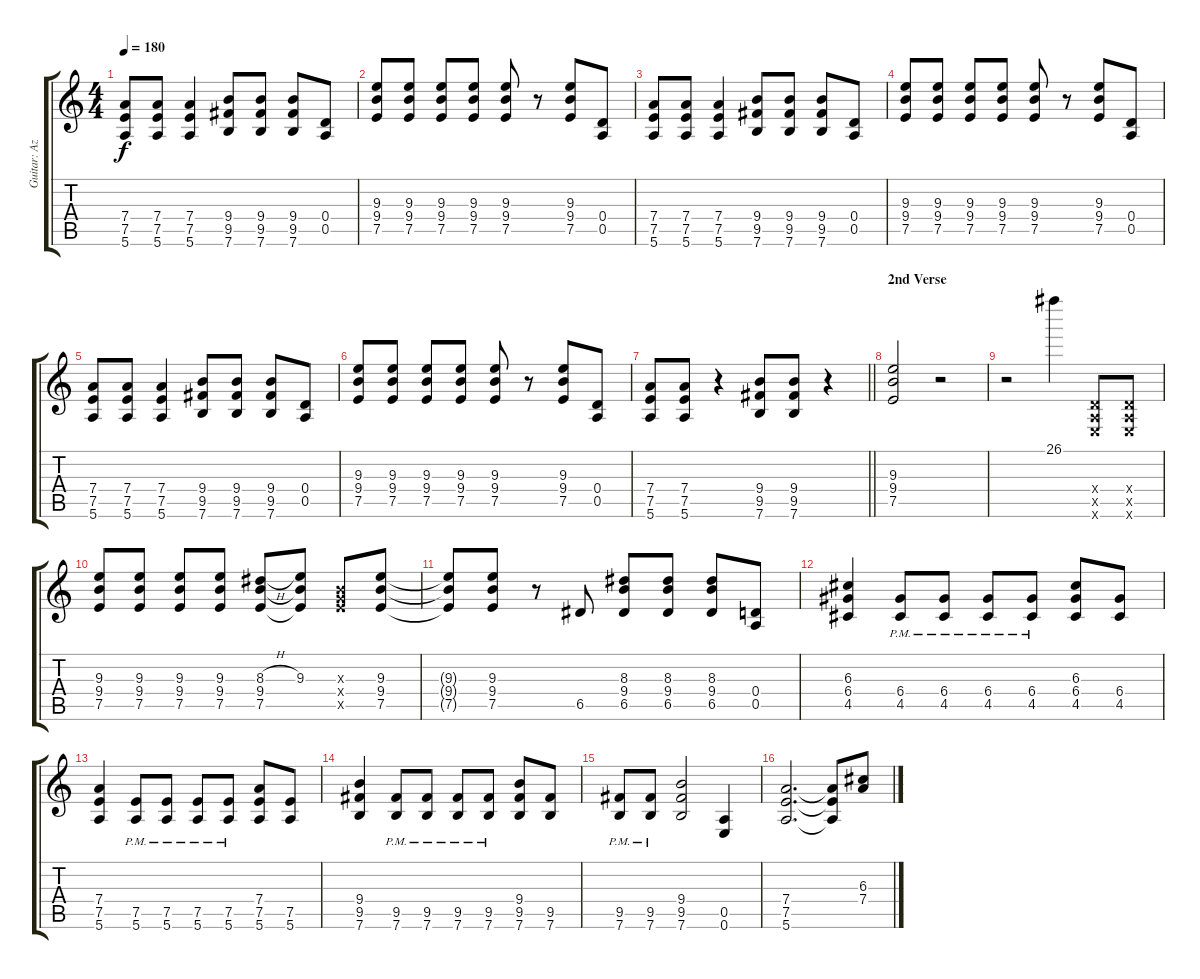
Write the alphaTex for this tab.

\track ("Guitar: Azusa Nakano" "Guitar: Az") {instrument distortionguitar}
\staff {score tabs}
\tuning (E4 B3 G3 D3 A2 E2) {hide}
\ts (4 4)
\tempo 180
\clef g2
\ks c
(7.4 7.5 5.6).8{dy f} (7.4 7.5 5.6).8 (7.4 7.5 5.6).4 (9.4 9.5 7.6).8 (9.4 9.5 7.6).8 (9.4 9.5 7.6).8 (0.4 0.5).8 |
(9.3 9.4 7.5).8 (9.3 9.4 7.5).8 (9.3 9.4 7.5).8 (9.3 9.4 7.5).8 (9.3 9.4 7.5).8 r.8 (9.3 9.4 7.5).8 (0.4 0.5).8 |
(7.4 7.5 5.6).8 (7.4 7.5 5.6).8 (7.4 7.5 5.6).4 (9.4 9.5 7.6).8 (9.4 9.5 7.6).8 (9.4 9.5 7.6).8 (0.4 0.5).8 |
(9.3 9.4 7.5).8 (9.3 9.4 7.5).8 (9.3 9.4 7.5).8 (9.3 9.4 7.5).8 (9.3 9.4 7.5).8 r.8 (9.3 9.4 7.5).8 (0.4 0.5).8 |
(7.4 7.5 5.6).8 (7.4 7.5 5.6).8 (7.4 7.5 5.6).4 (9.4 9.5 7.6).8 (9.4 9.5 7.6).8 (9.4 9.5 7.6).8 (0.4 0.5).8 |
(9.3 9.4 7.5).8 (9.3 9.4 7.5).8 (9.3 9.4 7.5).8 (9.3 9.4 7.5).8 (9.3 9.4 7.5).8 r.8 (9.3 9.4 7.5).8 (0.4 0.5).8 |
\barLineRight lightlight
(7.4 7.5 5.6).8 (7.4 7.5 5.6).8 r.4 (9.4 9.5 7.6).8 (9.4 9.5 7.6).8 r.4 |
\section ("" "2nd Verse")
(9.3 9.4 7.5).2 r.2 |
r.2 26.1.4 (0.4{x} 0.5{x} 0.6{x}).8 (0.4{x} 0.5{x} 0.6{x}).8 |
(9.3 9.4 7.5).8 (9.3 9.4 7.5).8 (9.3 9.4 7.5).8 (9.3 9.4 7.5).8 (8.3{h} 9.4 7.5).8 (9.3 9.4{t} 7.5{t}).8 (0.3{x} 9.4{x} 7.5{x}).8 (9.3 9.4 7.5).8 |
(9.3{t} 9.4{t} 7.5{t}).8 (9.3 9.4 7.5).8 r.8 6.5.8 (8.3 9.4 6.5).8 (8.3 9.4 6.5).8 (8.3 9.4 6.5).8 (0.4 0.5).8 |
(6.3 6.4 4.5).4 (6.4{pm} 4.5{pm}).8 (6.4{pm} 4.5{pm}).8 (6.4{pm} 4.5{pm}).8 (6.4{pm} 4.5{pm}).8 (6.3 6.4 4.5).8 (6.4 4.5).8 |
(7.4 7.5 5.6).4 (7.5{pm} 5.6{pm}).8 (7.5{pm} 5.6{pm}).8 (7.5{pm} 5.6{pm}).8 (7.5{pm} 5.6{pm}).8 (7.4 7.5 5.6).8 (7.5 5.6).8 |
(9.4 9.5 7.6).4 (9.5{pm} 7.6{pm}).8 (9.5{pm} 7.6{pm}).8 (9.5{pm} 7.6{pm}).8 (9.5{pm} 7.6{pm}).8 (9.4 9.5 7.6).8 (9.5 7.6).8 |
(9.5{pm} 7.6{pm}).8 (9.5{pm} 7.6{pm}).8 (9.4 9.5 7.6).2 (0.5 0.6).4 |
(7.4 7.5 5.6).2{d} (7.4{t} 7.5{t} 5.6{t}).8 (6.3 7.4).8
